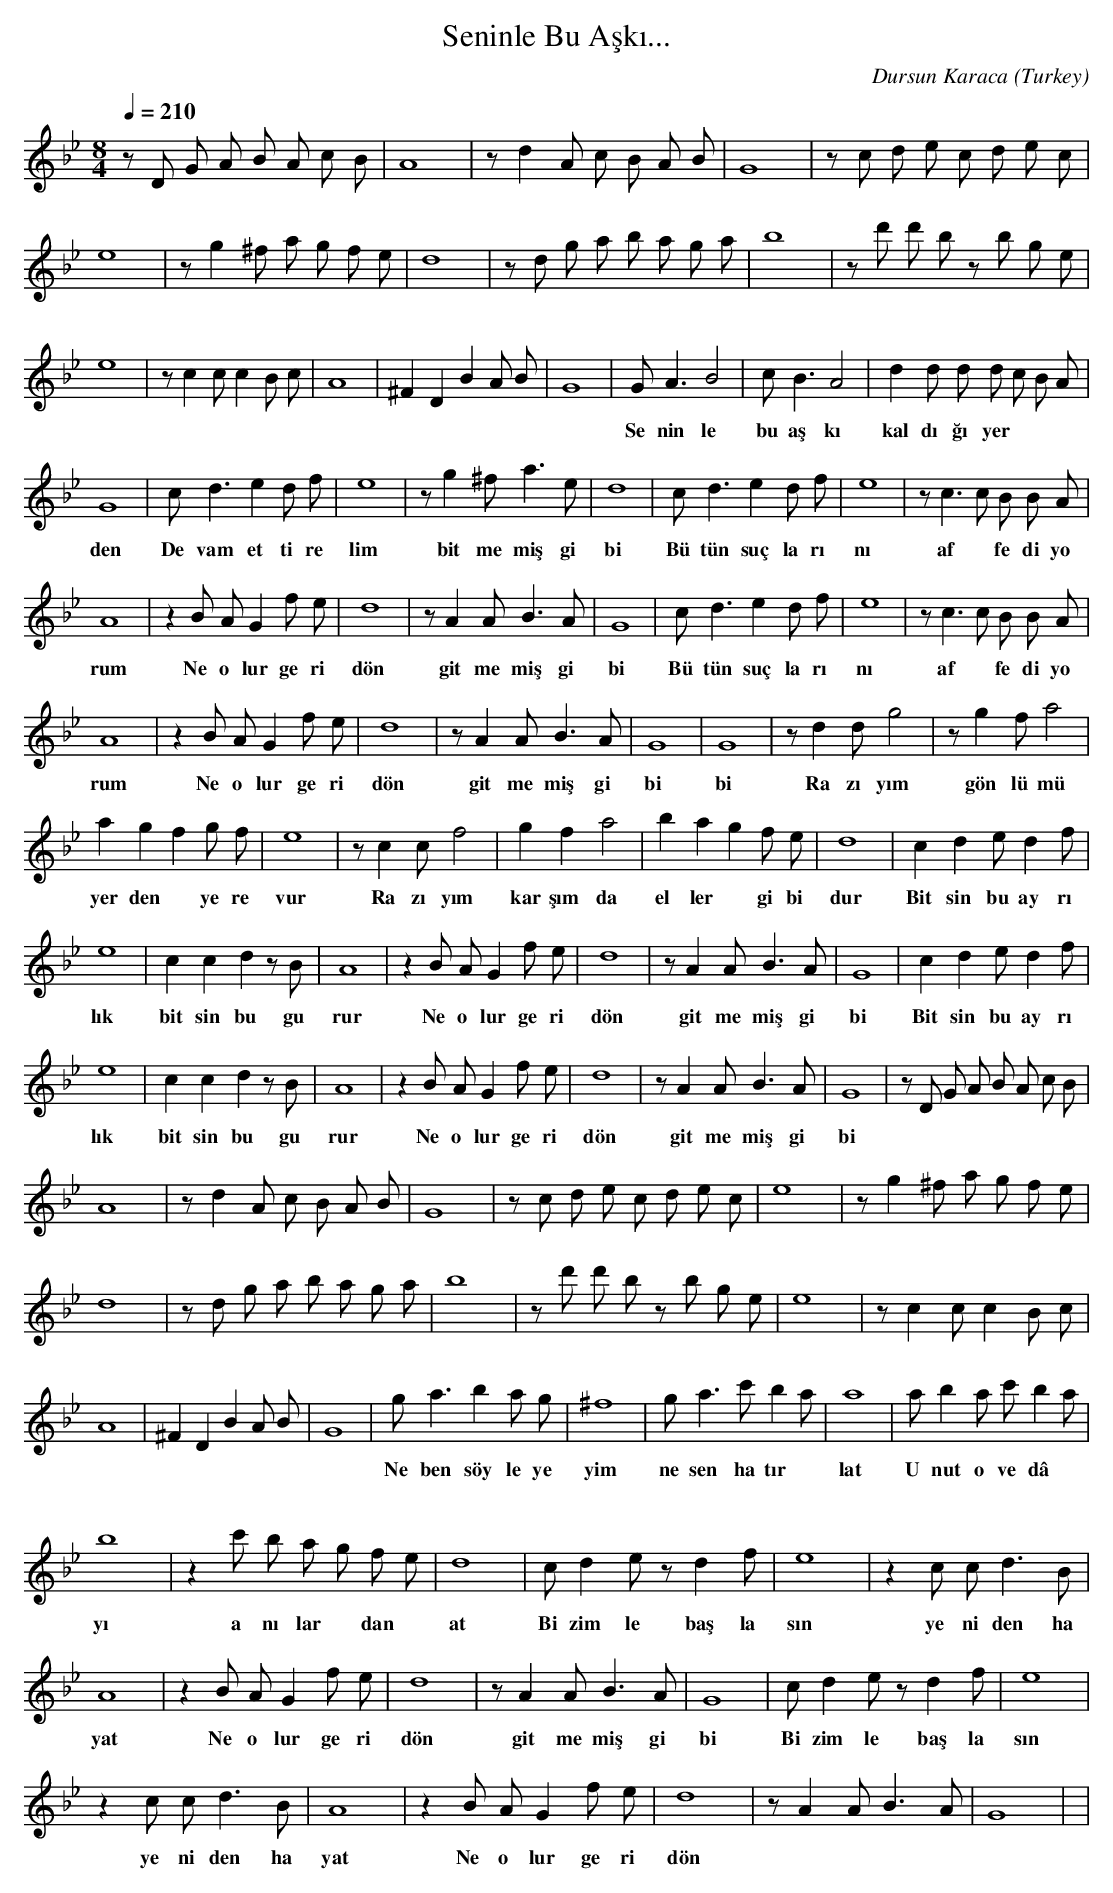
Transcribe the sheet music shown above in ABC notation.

X:1
T: Seninle Bu Aşkı...
C: Dursun Karaca
O: Turkey
M: 8/4
L: 1/16
K: C _B _e
Q: 1/4=210
z2 D2 G2 A2 B2 A2 c2 B2  | A16  | z2 d4 A2 c2 B2 A2 B2  | G16  | \
w:   |   |   |   |
z2 c2 d2 e2 c2 d2 e2 c2  |
w:   |
e16  | z2 g4 ^f2 a2 g2 f2 e2  | d16  | z2 d2 g2 a2 b2 a2 g2 a2  | b16  | \
w:   |   |   |   |   |
z2 d'2 d'2 b2 z2 b2 g2 e2  |
w:   |
e16  | z2 c4 c2 c4 B2 c2  | A16  | ^F4 D4 B4 A2 B2  | G16  | \
w:   |   |   |   |   |
G2 A6 B8  | c2 B6 A8  | d4 d2 d2 d2 c2 B2 A2  |
w:  Se nin le   |  bu  aş kı   |  kal dı ğı  yer  |
G16  | c2 d6 e4 d2 f2  | e16  | z2 g4 ^f2 a6 e2  | d16  | \
w:  den    |  De vam  et ti re  |  lim   |  bit me miş  gi  |  bi    |
c2 d6 e4 d2 f2  | e16  | z2 c6 c2 B2 B2 A2  |
w:  Bü tün  suç la rı  |  nı   |  af *  fe di yo  |
A16  | z4 B2 A2 G4 f2 e2  | d16  | z2 A4 A2 B6 A2  | G16  | \
w:  rum    |  Ne  o lur  ge ri   |  dön   |  git me miş  gi  |  bi    |
c2 d6 e4 d2 f2  | e16  | z2 c6 c2 B2 B2 A2  |
w:  Bü tün  suç la rı  |  nı   |  af *  fe di yo  |
A16  | z4 B2 A2 G4 f2 e2  | d16  | z2 A4 A2 B6 A2  | G16  | G16  | \
w:  rum    |  Ne  o lur  ge ri   |  dön   |  git me miş  gi  |  bi    |  bi    |
z2 d4 d2 g8  | z2 g4 f2 a8  |
w:  Ra zı yım   |  gön lü mü   |
a4 g4 f4 g2 f2  | e16  | z2 c4 c2 f8  | \
w:  yer den  *  ye re   |  vur    |  Ra zı yım   |
g4 f4 a8  | b4 a4 g4 f2 e2  | d16  | c4 d4 e2 d4 f2  |
w:  kar şım da   |  el ler  *  gi bi   |  dur    |  Bit sin  bu  ay rı  |
e16  | c4 c4 d4 z2 B2  | A16  | z4 B2 A2 G4 f2 e2  | d16  | \
w:  lık   |  bit sin  bu  gu  |  rur    |  Ne  o lur  ge ri   |  dön   |
z2 A4 A2 B6 A2  | G16  | c4 d4 e2 d4 f2  |
w:  git me miş  gi  |  bi    |  Bit sin  bu  ay rı  |
e16  | c4 c4 d4 z2 B2  | A16  | z4 B2 A2 G4 f2 e2  | d16  | \
w:  lık   |  bit sin  bu  gu  |  rur    |  Ne  o lur  ge ri   |  dön   |
z2 A4 A2 B6 A2  | G16  | z2 D2 G2 A2 B2 A2 c2 B2  |
w:  git me miş  gi  |  bi    |   |
A16  | z2 d4 A2 c2 B2 A2 B2  | G16  | z2 c2 d2 e2 c2 d2 e2 c2  | e16  | \
w:   |   |   |   |   |
z2 g4 ^f2 a2 g2 f2 e2  |
w:   |
d16  | z2 d2 g2 a2 b2 a2 g2 a2  | b16  | \
w:   |   |   |
z2 d'2 d'2 b2 z2 b2 g2 e2  | e16  | z2 c4 c2 c4 B2 c2  |
w:   |   |   |
A16  | ^F4 D4 B4 A2 B2  | G16  | g2 a6 b4 a2 g2  | ^f16  | \
w:   |   |   |  Ne  ben  söy le ye  |  yim   |
g2 a6 c'2 b4 a2  | a16  | a2 b4 a2 c'2 b4 a2  |
w:  ne  sen  ha tır  |  lat    |  U nut  o  ve dâ  |
b16  | z4 c'2 b2 a2 g2 f2 e2  | d16  | c2 d4 e2 z2 d4 f2  | e16  | \
w:  yı   |  a nı lar *  dan   |  at    |  Bi zim le  baş la  |  sın   |
z4 c2 c2 d6 B2  |
w:  ye ni den  ha  |
A16  | z4 B2 A2 G4 f2 e2  | d16  | z2 A4 A2 B6 A2  | G16  | \
w:  yat    |  Ne  o lur  ge ri   |  dön   |  git me miş  gi  |  bi    |
c2 d4 e2 z2 d4 f2  | e16  |
w:  Bi zim le  baş la  |  sın   |
z4 c2 c2 d6 B2  | A16  | z4 B2 A2 G4 f2 e2  | d16  | \
w:  ye ni den  ha  |  yat    |  Ne  o lur  ge ri   |  dön   |
z2 A4 A2 B6 A2  | G16  | |
